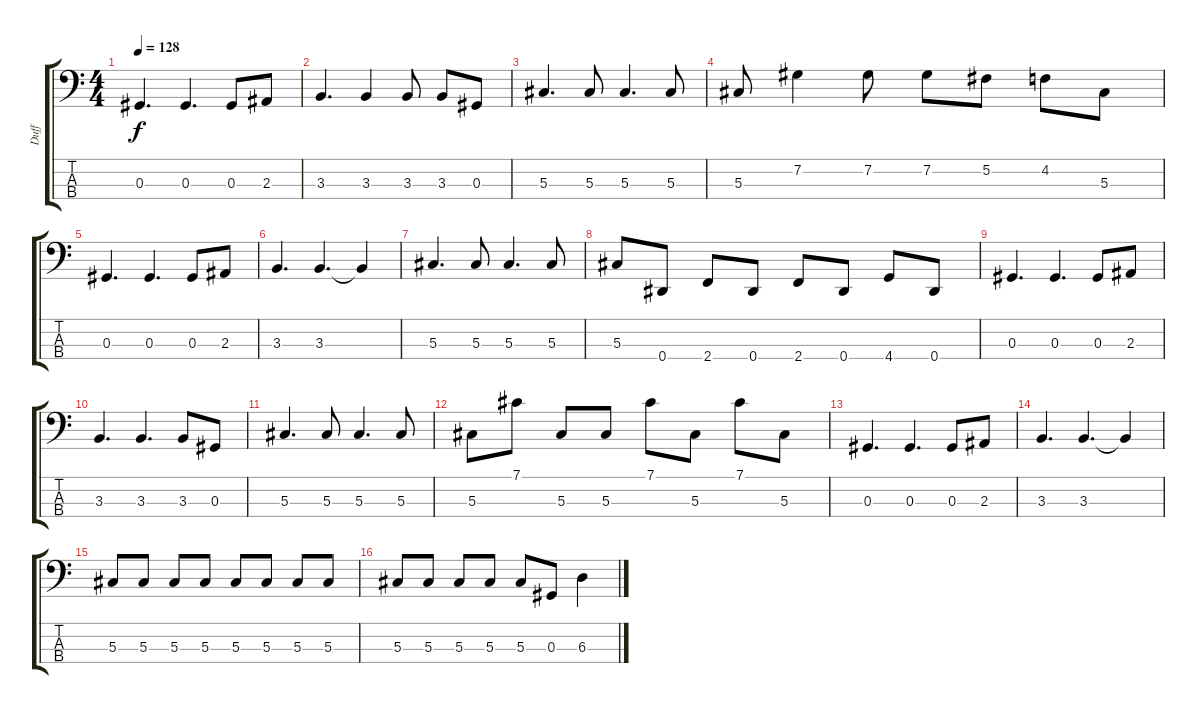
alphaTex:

\track ("Duff" "Duff") {instrument slapbass1}
\staff {score tabs}
\tuning (Gb2 Db2 Ab1 Eb1) {hide}
\ts (4 4)
\tempo 128
\clef f4
\ks c
0.3.4{d dy f} 0.3.4{d} 0.3.8 2.3.8 |
3.3.4{d} 3.3.4 3.3.8 3.3.8 0.3.8 |
5.3.4{d} 5.3.8 5.3.4{d} 5.3.8 |
5.3.8 7.2.4 7.2.8 7.2.8 5.2.8 4.2.8 5.3.8 |
0.3.4{d} 0.3.4{d} 0.3.8 2.3.8 |
3.3.4{d} 3.3.4{d} 3.3{t}.4 |
5.3.4{d} 5.3.8 5.3.4{d} 5.3.8 |
5.3.8 0.4.8 2.4.8 0.4.8 2.4.8 0.4.8 4.4.8 0.4.8 |
0.3.4{d} 0.3.4{d} 0.3.8 2.3.8 |
3.3.4{d} 3.3.4{d} 3.3.8 0.3.8 |
5.3.4{d} 5.3.8 5.3.4{d} 5.3.8 |
5.3.8 7.1.8 5.3.8 5.3.8 7.1.8 5.3.8 7.1.8 5.3.8 |
0.3.4{d} 0.3.4{d} 0.3.8 2.3.8 |
3.3.4{d} 3.3.4{d} 3.3{t}.4 |
5.3.8 5.3.8 5.3.8 5.3.8 5.3.8 5.3.8 5.3.8 5.3.8 |
5.3.8 5.3.8 5.3.8 5.3.8 5.3.8 0.3.8 6.3.4
